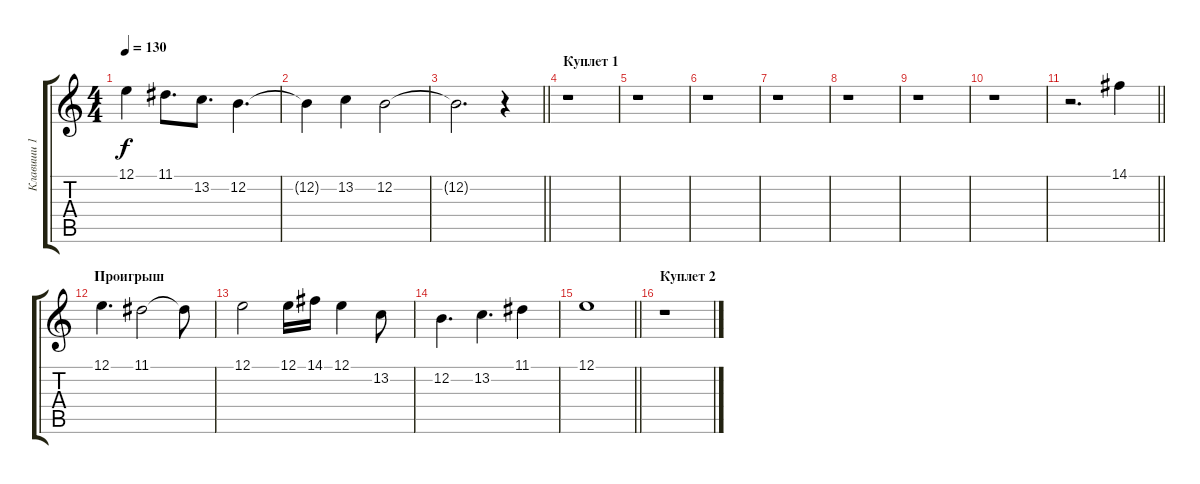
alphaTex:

\track ("Клавиши 1" "Клавиши 1") {instrument panflute}
\staff {score tabs}
\tuning (E4 B3 G3 D3 A2 E2) {hide}
\ts (4 4)
\tempo 130
\clef g2
\ks c
12.1{t}.4{dy f} 11.1.8{d} 13.2.8{d} 12.2.4{d} |
12.2{t}.4 13.2.4 12.2.2 |
\barLineRight lightlight
12.2{t}.2{d} r.4 |
\section ("" "Куплет 1")
r.1 |
r.1 |
r.1 |
r.1 |
r.1 |
r.1 |
r.1 |
\barLineRight lightlight
r.2{d} 14.1.4 |
\section ("" "Проигрыш")
12.1.4{d} 11.1.2 11.1{t}.8 |
12.1.2 12.1.16 14.1.16 12.1.4 13.2.8 |
12.2.4{d} 13.2.4{d} 11.1.4 |
\barLineRight lightlight
12.1.1 |
\section ("" "Куплет 2")
r.1
